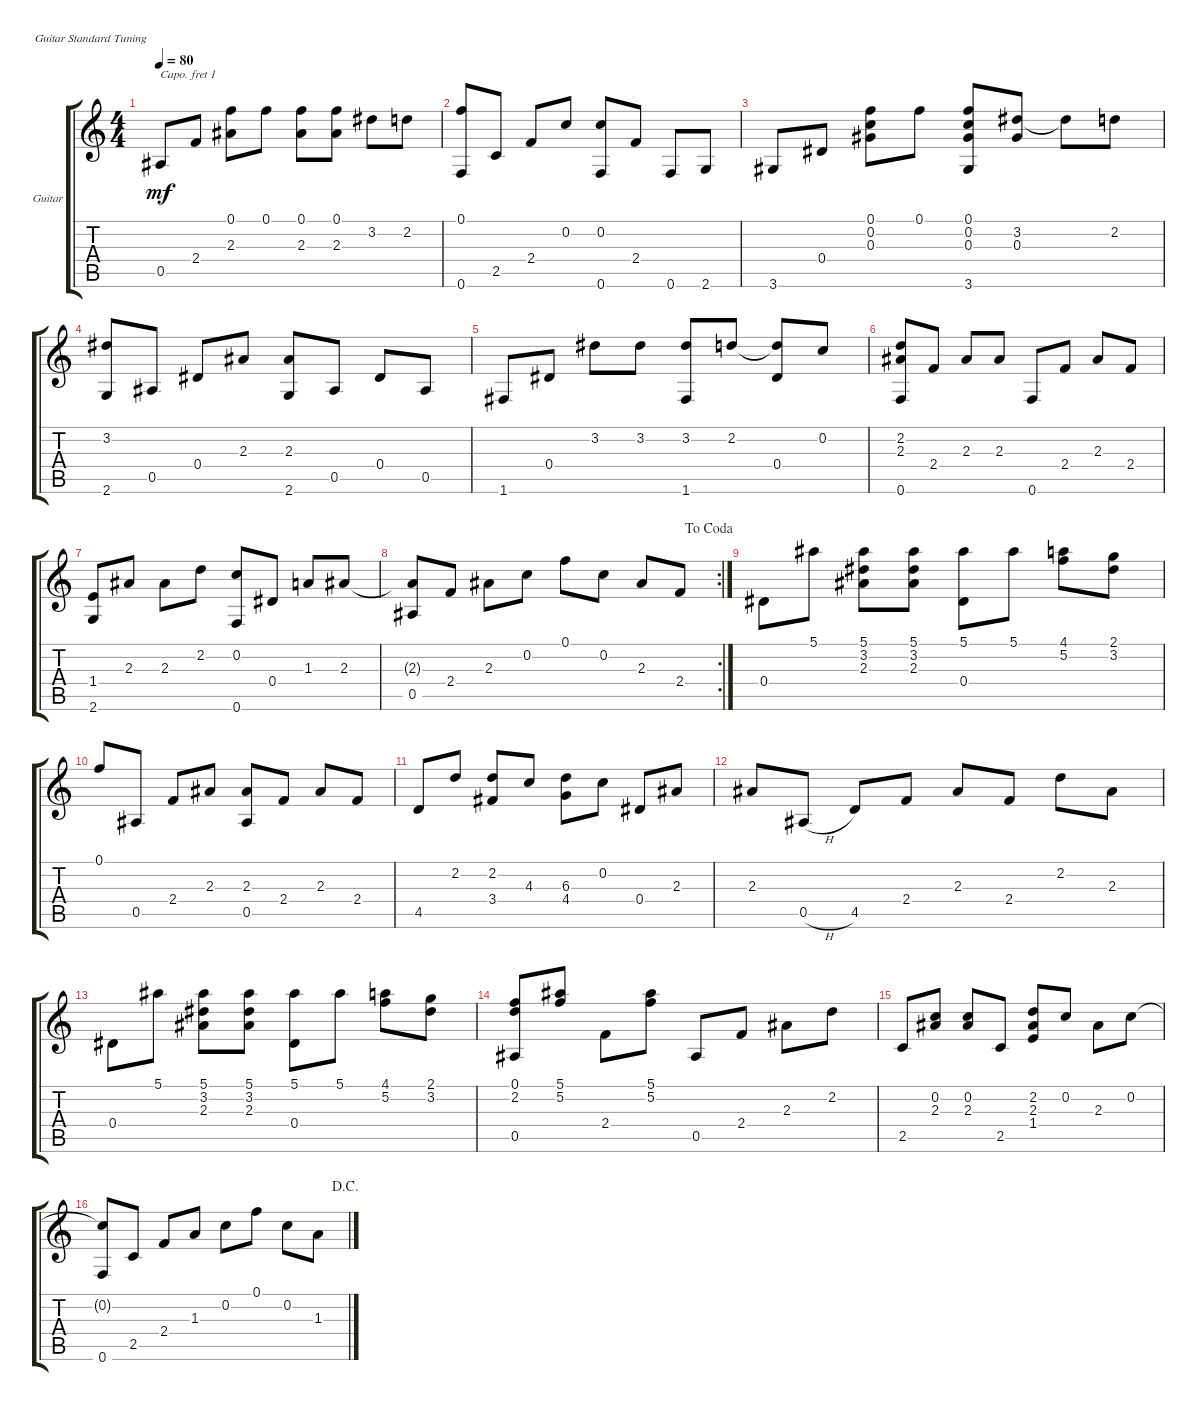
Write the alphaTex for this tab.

\defaultSystemsLayout 4
\bracketExtendMode groupsimilarinstruments
\firstSystemTrackNameOrientation horizontal
\otherSystemsTrackNameOrientation horizontal
\track ("Guitar" "Guitar") {instrument acousticguitarsteel}
\staff {score tabs}
\capo 1
\tuning (E4 B3 G3 D3 A2 E2)
\ts (4 4)
\tempo 80
\clef g2
\ks c
0.5.8{dy mf instrument acousticguitarsteel} 2.4.8 (2.3 0.1).8 0.1.8 (2.3 0.1).8 (2.3 0.1).8 3.2.8 2.2.8 |
(0.6 0.1).8 2.5.8 2.4.8 0.2.8 (0.6 0.2).8 2.4.8 0.6.8 2.6.8 |
3.6.8 0.4.8 (0.3 0.2 0.1).8 0.1.8 (0.1 0.2 0.3 3.6).8 (0.3 3.2).8 3.2{t}.8 2.2.8 |
(2.6 3.2).8 0.5.8 0.4.8 2.3.8 (2.3 2.6).8 0.5.8 0.4.8 0.5.8 |
1.6.8 0.4.8 3.2.8 3.2.8 (3.2 1.6).8 2.2.8 (2.2{t} 0.4).8 0.2.8 |
(0.6 2.3 2.2).8 2.4.8 2.3.8 2.3.8 0.6.8 2.4.8 2.3.8 2.4.8 |
(2.6 1.4).8 2.3.8 2.3.8 2.2.8 (0.2 0.6).8 0.4.8 1.3.8 2.3.8 |
\rc 2
\jump dacoda
(2.3{t} 0.5).8 2.4.8 2.3.8 0.2.8 0.1.8 0.2.8 2.3.8 2.4.8 |
0.4.8 5.1.8 (3.2 2.3 5.1).8 (5.1 3.2 2.3).8 (0.4 5.1).8 5.1.8 (4.1 5.2).8 (2.1 3.2).8 |
0.1.8 0.5.8 2.4.8 2.3.8 (0.5 2.3).8 2.4.8 2.3.8 2.4.8 |
4.5.8 2.2.8 (2.2 3.4).8 4.3.8 (6.3 4.4).8 0.2.8 0.4.8 2.3.8 |
2.3.8 0.5{h}.8 4.5.8 2.4.8 2.3.8 2.4.8 2.2.8 2.3.8 |
0.4.8 5.1.8 (3.2 2.3 5.1).8 (5.1 3.2 2.3).8 (0.4 5.1).8 5.1.8 (4.1 5.2).8 (2.1 3.2).8 |
(0.5 2.2 0.1).8 (5.1 5.2).8 2.4.8 (5.2 5.1).8 0.5.8 2.4.8 2.3.8 2.2.8 |
2.5.8 (2.3 0.2).8 (0.2 2.3).8 2.5.8 (1.4 2.2 2.3).8 0.2.8 2.3.8 0.2.8 |
\jump dacapo
(0.2{t} 0.6).8 2.5.8 2.4.8 1.3.8 0.2.8 0.1.8 0.2.8 1.3.8
